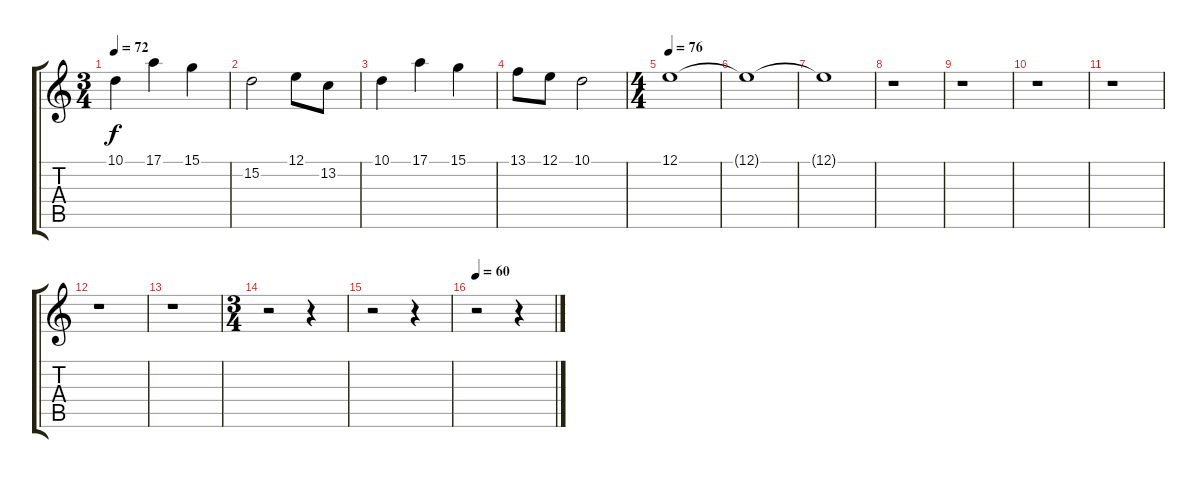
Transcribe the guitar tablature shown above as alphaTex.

\track "" {instrument flute}
\staff {score tabs}
\tuning (E4 B3 G3 D3 A2 E2) {hide}
\ts (3 4)
\tempo 72
\clef g2
\ks c
10.1{t}.4{dy f} 17.1.4 15.1.4 |
15.2.2 12.1.8 13.2.8 |
10.1.4 17.1.4 15.1.4 |
13.1.8 12.1.8 10.1.2 |
\ts (4 4)
\tempo 76
12.1.1 |
12.1{t}.1 |
12.1{t}.1 |
r.1 |
r.1 |
r.1 |
r.1 |
r.1 |
r.1 |
\ts (3 4)
r.2 r.4 |
r.2 r.4 |
\tempo 60
r.2 r.4
